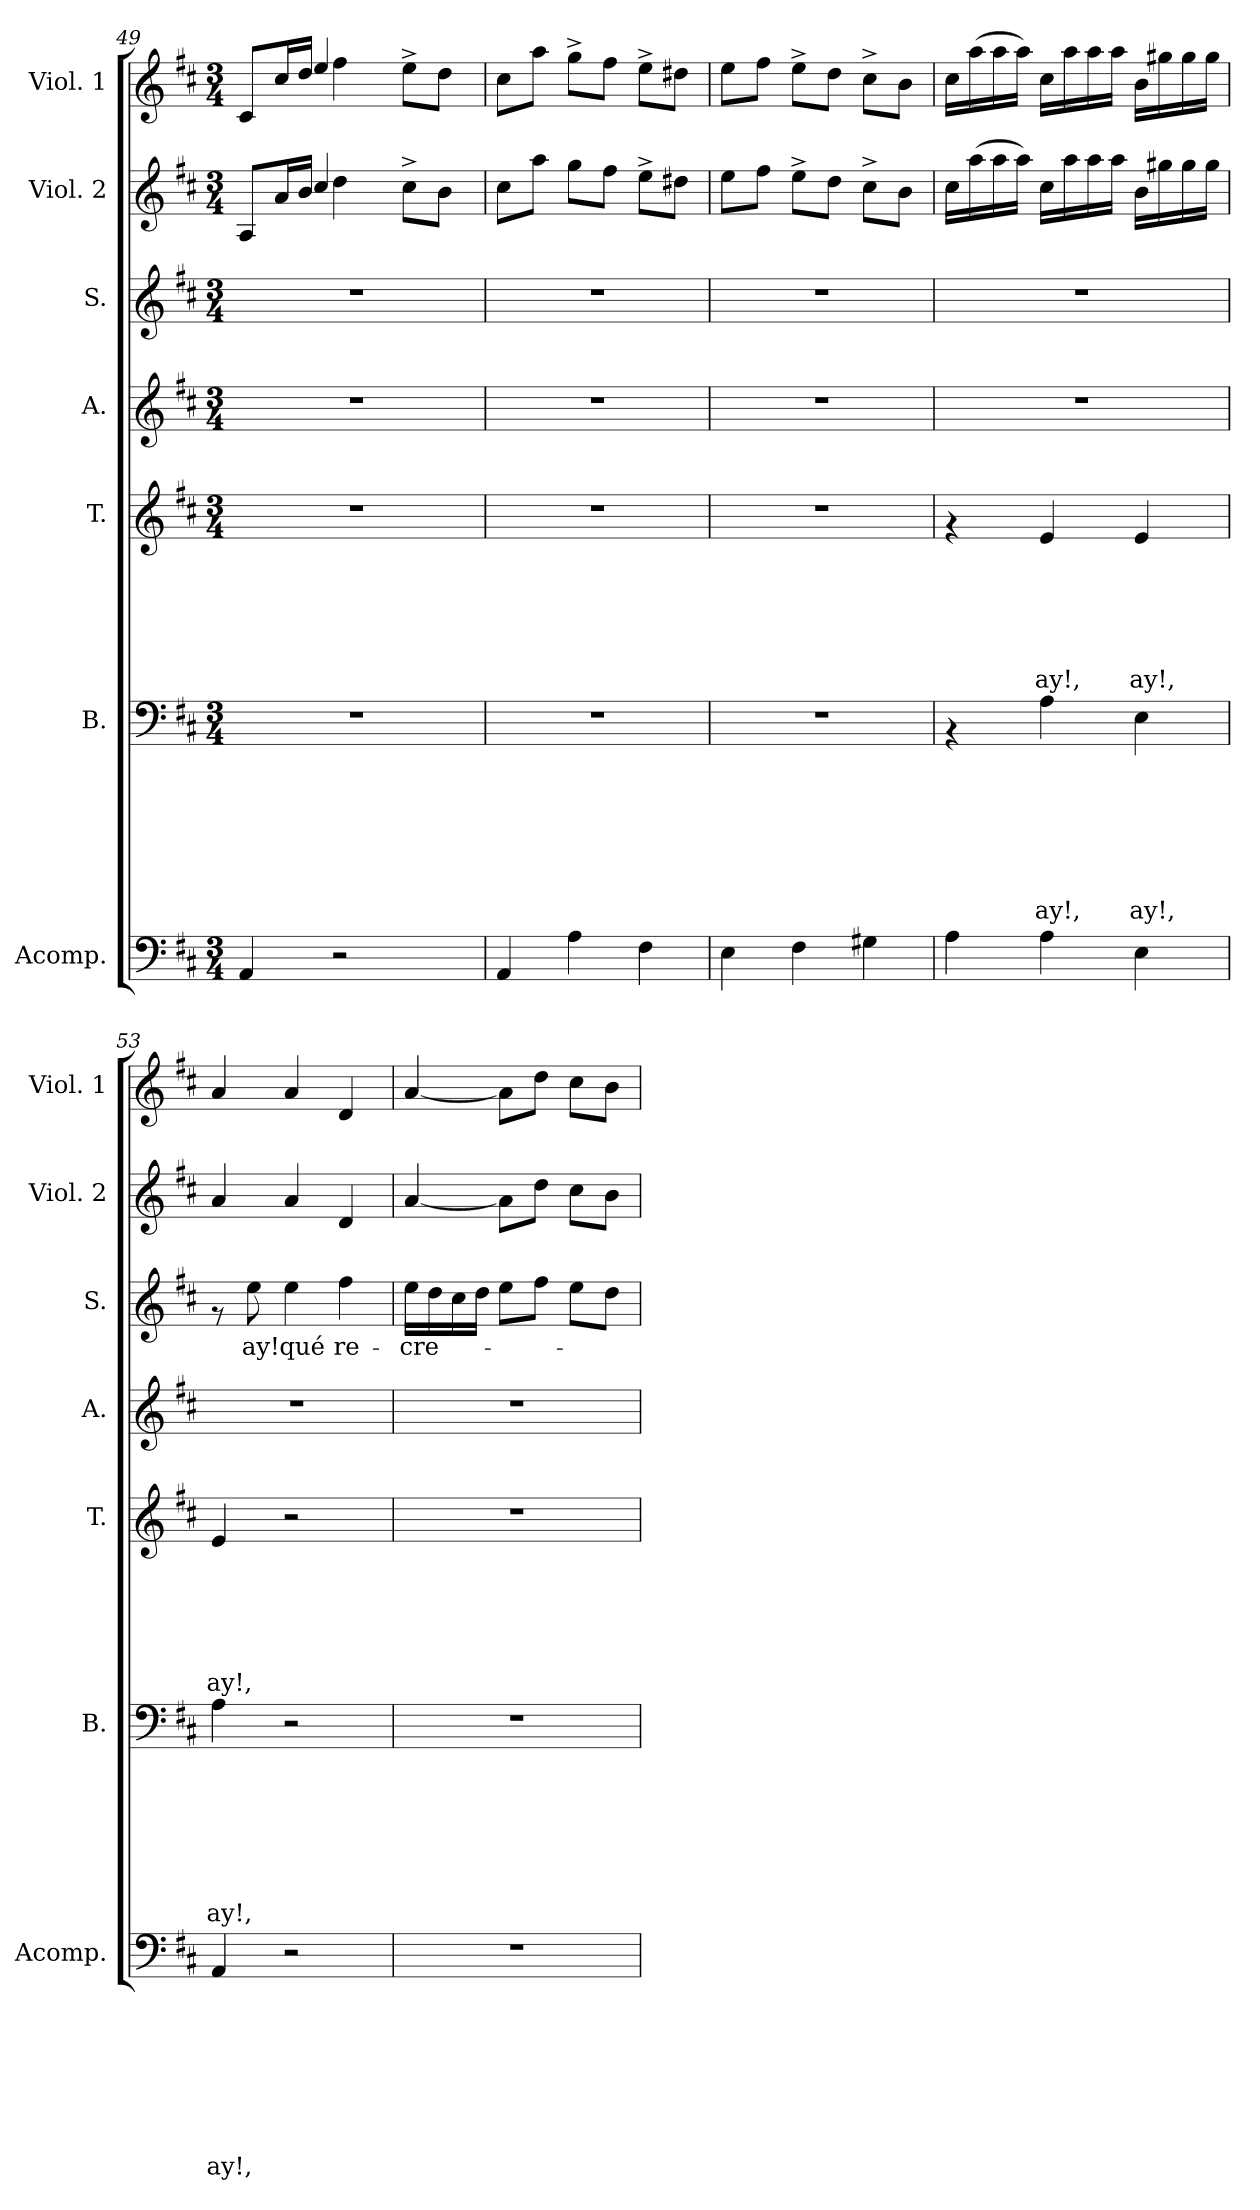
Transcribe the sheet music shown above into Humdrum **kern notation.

**kern	**text	**text	**text	**text	**text	**text	**text	**text	**kern	**text	**text	**text	**text	**text	**text	**text	**kern	**text	**text	**text	**text	**text	**text	**kern	**kern	**text	**kern	**kern
*part7	*part7	*part7	*part7	*part7	*part7	*part7	*part7	*part7	*part6	*part6	*part6	*part6	*part6	*part6	*part6	*part6	*part5	*part5	*part5	*part5	*part5	*part5	*part5	*part4	*part3	*part3	*part2	*part1
*staff7	*staff7	*staff7	*staff7	*staff7	*staff7	*staff7	*staff7	*staff7	*staff6	*staff6	*staff6	*staff6	*staff6	*staff6	*staff6	*staff6	*staff5	*staff5	*staff5	*staff5	*staff5	*staff5	*staff5	*staff4	*staff3	*staff3	*staff2	*staff1
*I"Acomp.	*	*	*	*	*	*	*	*	*I"B.	*	*	*	*	*	*	*	*I"T.	*	*	*	*	*	*	*I"A.	*I"S.	*	*I"Viol. 2	*I"Viol. 1
*I'Acomp.	*	*	*	*	*	*	*	*	*I'B.	*	*	*	*	*	*	*	*I'T.	*	*	*	*	*	*	*I'A.	*I'S.	*	*I'Viol. 2	*I'Viol. 1
!!LO:PB:g=z
*clefF4	*	*	*	*	*	*	*	*	*clefF4	*	*	*	*	*	*	*	*clefG2	*	*	*	*	*	*	*clefG2	*clefG2	*	*clefG2	*clefG2
*k[f#c#]	*	*	*	*	*	*	*	*	*k[f#c#]	*	*	*	*	*	*	*	*k[f#c#]	*	*	*	*	*	*	*k[f#c#]	*k[f#c#]	*	*k[f#c#]	*k[f#c#]
*D:	*	*	*	*	*	*	*	*	*D:	*	*	*	*	*	*	*	*D:	*	*	*	*	*	*	*D:	*D:	*	*D:	*D:
*M3/4	*	*	*	*	*	*	*	*	*M3/4	*	*	*	*	*	*	*	*M3/4	*	*	*	*	*	*	*M3/4	*M3/4	*	*M3/4	*M3/4
=49	=49	=49	=49	=49	=49	=49	=49	=49	=49	=49	=49	=49	=49	=49	=49	=49	=49	=49	=49	=49	=49	=49	=49	=49	=49	=49	=49	=49
*	*	*	*	*	*	*	*	*	*	*	*	*	*	*	*	*	*	*	*	*	*	*	*	*	*	*	*^	*^
4AA/	.	.	.	.	.	.	.	.	2.r	.	.	.	.	.	.	.	2.r	.	.	.	.	.	.	2.r	2.r	.	8A/L	8.ryy	8c#/L	8.ryy
.	.	.	.	.	.	.	.	.	.	.	.	.	.	.	.	.	.	.	.	.	.	.	.	.	.	.	16a/L	.	16cc#/L	.
.	.	.	.	.	.	.	.	.	.	.	.	.	.	.	.	.	.	.	.	.	.	.	.	.	.	.	16b/JJ	4cc#/	16dd/JJ	4ee/
2r	.	.	.	.	.	.	.	.	.	.	.	.	.	.	.	.	.	.	.	.	.	.	.	.	.	.	4dd\	.	4ff#\	.
.	.	.	.	.	.	.	.	.	.	.	.	.	.	.	.	.	.	.	.	.	.	.	.	.	.	.	.	4ryy	.	4ryy
.	.	.	.	.	.	.	.	.	.	.	.	.	.	.	.	.	.	.	.	.	.	.	.	.	.	.	8cc#^<\L	.	8ee^<\L	.
.	.	.	.	.	.	.	.	.	.	.	.	.	.	.	.	.	.	.	.	.	.	.	.	.	.	.	8b\J	.	8dd\J	.
.	.	.	.	.	.	.	.	.	.	.	.	.	.	.	.	.	.	.	.	.	.	.	.	.	.	.	.	16ryy	.	16ryy
*	*	*	*	*	*	*	*	*	*	*	*	*	*	*	*	*	*	*	*	*	*	*	*	*	*	*	*v	*v	*	*
*	*	*	*	*	*	*	*	*	*	*	*	*	*	*	*	*	*	*	*	*	*	*	*	*	*	*	*	*v	*v
=50	=50	=50	=50	=50	=50	=50	=50	=50	=50	=50	=50	=50	=50	=50	=50	=50	=50	=50	=50	=50	=50	=50	=50	=50	=50	=50	=50	=50
4AA/	.	.	.	.	.	.	.	.	2.r	.	.	.	.	.	.	.	2.r	.	.	.	.	.	.	2.r	2.r	.	8cc#\L	8cc#\L
.	.	.	.	.	.	.	.	.	.	.	.	.	.	.	.	.	.	.	.	.	.	.	.	.	.	.	8aa\J	8aa\J
4A\	.	.	.	.	.	.	.	.	.	.	.	.	.	.	.	.	.	.	.	.	.	.	.	.	.	.	8gg\L	8gg^>\L
.	.	.	.	.	.	.	.	.	.	.	.	.	.	.	.	.	.	.	.	.	.	.	.	.	.	.	8ff#\J	8ff#\J
4F#\	.	.	.	.	.	.	.	.	.	.	.	.	.	.	.	.	.	.	.	.	.	.	.	.	.	.	8ee^>\L	8ee^>\L
.	.	.	.	.	.	.	.	.	.	.	.	.	.	.	.	.	.	.	.	.	.	.	.	.	.	.	8dd#X\J	8dd#X\J
=51	=51	=51	=51	=51	=51	=51	=51	=51	=51	=51	=51	=51	=51	=51	=51	=51	=51	=51	=51	=51	=51	=51	=51	=51	=51	=51	=51	=51
4E\	.	.	.	.	.	.	.	.	2.r	.	.	.	.	.	.	.	2.r	.	.	.	.	.	.	2.r	2.r	.	8ee\L	8ee\L
.	.	.	.	.	.	.	.	.	.	.	.	.	.	.	.	.	.	.	.	.	.	.	.	.	.	.	8ff#\J	8ff#\J
4F#\	.	.	.	.	.	.	.	.	.	.	.	.	.	.	.	.	.	.	.	.	.	.	.	.	.	.	8ee^>\L	8ee^>\L
.	.	.	.	.	.	.	.	.	.	.	.	.	.	.	.	.	.	.	.	.	.	.	.	.	.	.	8dd\J	8dd\J
4G#X\	.	.	.	.	.	.	.	.	.	.	.	.	.	.	.	.	.	.	.	.	.	.	.	.	.	.	8cc#^>\L	8cc#^>\L
.	.	.	.	.	.	.	.	.	.	.	.	.	.	.	.	.	.	.	.	.	.	.	.	.	.	.	8b\J	8b\J
=52	=52	=52	=52	=52	=52	=52	=52	=52	=52	=52	=52	=52	=52	=52	=52	=52	=52	=52	=52	=52	=52	=52	=52	=52	=52	=52	=52	=52
4A\	.	.	.	.	.	.	.	.	4rAA	.	.	.	.	.	.	.	4rf	.	.	.	.	.	.	2.r	2.r	.	16cc#\LL	16cc#\LL
.	.	.	.	.	.	.	.	.	.	.	.	.	.	.	.	.	.	.	.	.	.	.	.	.	.	.	(>16aa\	(>16aa\
.	.	.	.	.	.	.	.	.	.	.	.	.	.	.	.	.	.	.	.	.	.	.	.	.	.	.	16aa\	16aa\
.	.	.	.	.	.	.	.	.	.	.	.	.	.	.	.	.	.	.	.	.	.	.	.	.	.	.	16aa\JJ)	16aa\JJ)
!	!	!	!	!	!	!	!	!	!	!	!	!	!	!	!	!LO:LY:b	!	!	!	!	!	!	!LO:LY:b	!	!	!	!	!
4A\	.	.	.	.	.	.	.	.	4A\	.	.	.	.	.	.	ay!,	4e/	.	.	.	.	.	ay!,	.	.	.	16cc#\LL	16cc#\LL
.	.	.	.	.	.	.	.	.	.	.	.	.	.	.	.	.	.	.	.	.	.	.	.	.	.	.	16aa\	16aa\
.	.	.	.	.	.	.	.	.	.	.	.	.	.	.	.	.	.	.	.	.	.	.	.	.	.	.	16aa\	16aa\
.	.	.	.	.	.	.	.	.	.	.	.	.	.	.	.	.	.	.	.	.	.	.	.	.	.	.	16aa\JJ	16aa\JJ
!	!	!	!	!	!	!	!	!	!	!	!	!	!	!	!	!LO:LY:b	!	!	!	!	!	!	!LO:LY:b	!	!	!	!	!
4E\	.	.	.	.	.	.	.	.	4E\	.	.	.	.	.	.	ay!,	4e/	.	.	.	.	.	ay!,	.	.	.	16b\LL	16b\LL
.	.	.	.	.	.	.	.	.	.	.	.	.	.	.	.	.	.	.	.	.	.	.	.	.	.	.	16gg#X\	16gg#X\
.	.	.	.	.	.	.	.	.	.	.	.	.	.	.	.	.	.	.	.	.	.	.	.	.	.	.	16gg#\	16gg#\
.	.	.	.	.	.	.	.	.	.	.	.	.	.	.	.	.	.	.	.	.	.	.	.	.	.	.	16gg#\JJ	16gg#\JJ
=53	=53	=53	=53	=53	=53	=53	=53	=53	=53	=53	=53	=53	=53	=53	=53	=53	=53	=53	=53	=53	=53	=53	=53	=53	=53	=53	=53	=53
!	!	!	!	!	!	!	!	!LO:LY:a	!	!	!	!	!	!	!	!LO:LY:b	!	!	!	!	!	!	!LO:LY:b	!	!	!	!	!
4AA/	.	.	.	.	.	.	.	ay!,	4A\	.	.	.	.	.	.	ay!,	4e/	.	.	.	.	.	ay!,	2.r	8rf	.	4a/	4a/
!	!	!	!	!	!	!	!	!	!	!	!	!	!	!	!	!	!	!	!	!	!	!	!	!	!	!LO:LY:b	!	!
.	.	.	.	.	.	.	.	.	.	.	.	.	.	.	.	.	.	.	.	.	.	.	.	.	8ee\	ay!	.	.
!	!	!	!	!	!	!	!	!	!	!	!	!	!	!	!	!	!	!	!	!	!	!	!	!	!	!LO:LY:b	!	!
2r	.	.	.	.	.	.	.	.	2r	.	.	.	.	.	.	.	2r	.	.	.	.	.	.	.	4ee\	qué	4a/	4a/
!	!	!	!	!	!	!	!	!	!	!	!	!	!	!	!	!	!	!	!	!	!	!	!	!	!	!LO:LY:b	!	!
.	.	.	.	.	.	.	.	.	.	.	.	.	.	.	.	.	.	.	.	.	.	.	.	.	4ff#\	re-	4d/	4d/
!!LO:LB:g=z
=54	=54	=54	=54	=54	=54	=54	=54	=54	=54	=54	=54	=54	=54	=54	=54	=54	=54	=54	=54	=54	=54	=54	=54	=54	=54	=54	=54	=54
!	!	!	!	!	!	!	!	!	!	!	!	!	!	!	!	!	!	!	!	!	!	!	!	!	!	!LO:LY:b	!	!
2.r	.	.	.	.	.	.	.	.	2.r	.	.	.	.	.	.	.	2.r	.	.	.	.	.	.	2.r	16ee\LL	-cre-	[>4a/	[>4a/
.	.	.	.	.	.	.	.	.	.	.	.	.	.	.	.	.	.	.	.	.	.	.	.	.	16dd\	.	.	.
.	.	.	.	.	.	.	.	.	.	.	.	.	.	.	.	.	.	.	.	.	.	.	.	.	16cc#\	.	.	.
.	.	.	.	.	.	.	.	.	.	.	.	.	.	.	.	.	.	.	.	.	.	.	.	.	16dd\JJ	.	.	.
.	.	.	.	.	.	.	.	.	.	.	.	.	.	.	.	.	.	.	.	.	.	.	.	.	8ee\L	.	8a\L]	8a\L]
.	.	.	.	.	.	.	.	.	.	.	.	.	.	.	.	.	.	.	.	.	.	.	.	.	8ff#\J	.	8dd\J	8dd\J
.	.	.	.	.	.	.	.	.	.	.	.	.	.	.	.	.	.	.	.	.	.	.	.	.	8ee\L	.	8cc#\L	8cc#\L
.	.	.	.	.	.	.	.	.	.	.	.	.	.	.	.	.	.	.	.	.	.	.	.	.	8dd\J	.	8b\J	8b\J
=	=	=	=	=	=	=	=	=	=	=	=	=	=	=	=	=	=	=	=	=	=	=	=	=	=	=	=	=
*-	*-	*-	*-	*-	*-	*-	*-	*-	*-	*-	*-	*-	*-	*-	*-	*-	*-	*-	*-	*-	*-	*-	*-	*-	*-	*-	*-	*-
